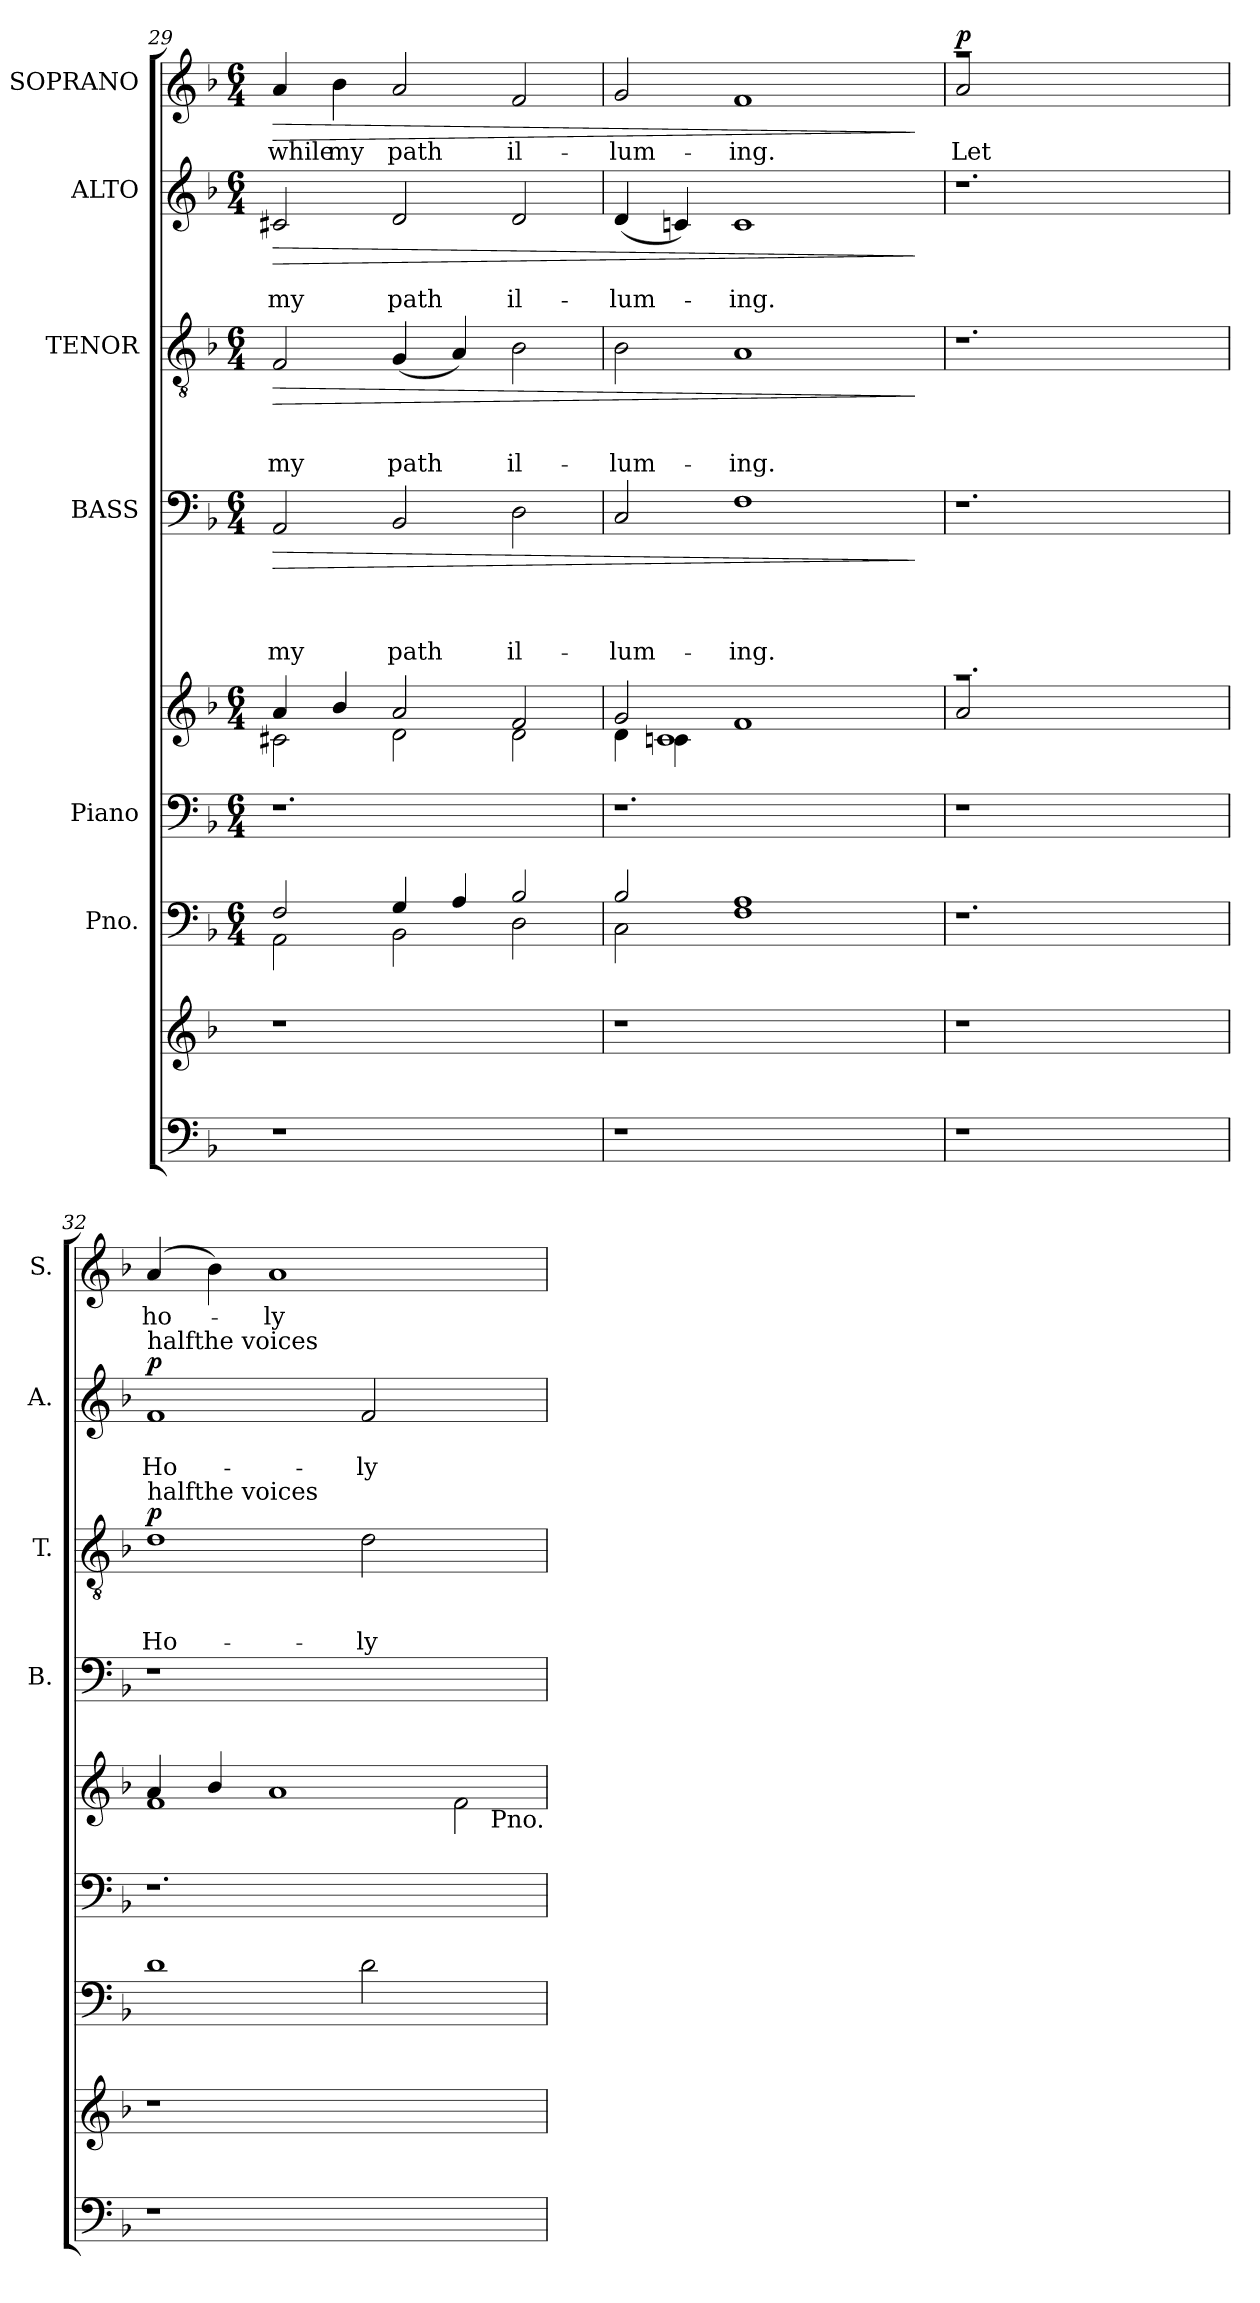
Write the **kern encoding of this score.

**kern	**kern	**kern	**kern	**kern	**kern	**text	**text	**text	**text	**dynam	**kern	**text	**text	**text	**dynam	**kern	**text	**text	**dynam	**kern	**text	**dynam
*part8	*part7	*part6	*part5	*part5	*part4	*part4	*part4	*part4	*part4	*part4	*part3	*part3	*part3	*part3	*part3	*part2	*part2	*part2	*part2	*part1	*part1	*part1
*staff9	*staff8	*staff7	*staff6	*staff5	*staff4	*staff4	*staff4	*staff4	*staff4	*staff4	*staff3	*staff3	*staff3	*staff3	*staff3	*staff2	*staff2	*staff2	*staff2	*staff1	*staff1	*staff1
*	*	*I"Pno.	*I"Piano	*	*I"BASS	*	*	*	*	*	*I"TENOR	*	*	*	*	*I"ALTO	*	*	*	*I"SOPRANO	*	*
*	*	*	*	*	*I'B.	*	*	*	*	*	*I'T.	*	*	*	*	*I'A.	*	*	*	*I'S.	*	*
*clefF4	*clefG2	*clefF4	*clefF4	*clefG2	*clefF4	*	*	*	*	*	*clefGv2	*	*	*	*	*clefG2	*	*	*	*clefG2	*	*
*k[b-]	*k[b-]	*k[b-]	*k[b-]	*k[b-]	*k[b-]	*	*	*	*	*	*k[b-]	*	*	*	*	*k[b-]	*	*	*	*k[b-]	*	*
*F:	*F:	*F:	*F:	*F:	*F:	*	*	*	*	*	*F:	*	*	*	*	*F:	*	*	*	*F:	*	*
*	*	*M6/4	*M6/4	*M6/4	*M6/4	*	*	*	*	*	*M6/4	*	*	*	*	*M6/4	*	*	*	*M6/4	*	*
=29	=29	=29	=29	=29	=29	=29	=29	=29	=29	=29	=29	=29	=29	=29	=29	=29	=29	=29	=29	=29	=29	=29
*	*	*^	*	*^	*	*	*	*	*	*	*	*	*	*	*	*	*	*	*	*	*	*
!	!	!	!	!	!	!	!	!	!	!	!LO:LY:b	!LO:HP:b	!	!	!	!LO:LY:b	!LO:HP:b	!	!	!LO:LY:b	!LO:HP:b	!	!LO:LY:b	!LO:HP:b
1r	1r	2F/	2AA\	1.r	4a/	2c#X\	2AA/	.	.	.	my	>	2F/	.	.	my	>	2c#X/	.	my	>	4a/	while	>
!	!	!	!	!	!	!	!	!	!	!	!	!	!	!	!	!	!	!	!	!	!	!	!LO:LY:b	!
.	.	.	.	.	4b-/	.	.	.	.	.	.	.	.	.	.	.	.	.	.	.	.	4b-\	my	.
!	!	!	!	!	!	!	!	!	!	!	!LO:LY:b	!	!	!	!	!LO:LY:b	!	!	!	!LO:LY:b	!	!	!LO:LY:b	!
.	.	4G/	2BB-\	.	2a/	2d\	2BB-/	.	.	.	path	.	(<4G/	.	.	path	.	2d/	.	path	.	2a/	path	.
.	.	4A/	.	.	.	.	.	.	.	.	.	.	4A/)	.	.	.	.	.	.	.	.	.	.	.
!	!	!	!	!	!	!	!	!	!	!	!LO:LY:b	!	!	!	!	!LO:LY:b	!	!	!	!LO:LY:b	!	!	!LO:LY:b	!
2ryy	2ryy	2B-/	2D\	.	2f/	2d\	2D\	.	.	.	il-	.	2B-\	.	.	il-	.	2d/	.	il-	.	2f/	il-	.
=30	=30	=30	=30	=30	=30	=30	=30	=30	=30	=30	=30	=30	=30	=30	=30	=30	=30	=30	=30	=30	=30	=30	=30	=30
*	*	*	*	*	*	*^	*	*	*	*	*	*	*	*	*	*	*	*	*	*	*	*	*	*
!	!	!	!	!	!	!	!	!	!	!	!	!LO:LY:b	!	!	!	!	!LO:LY:b	!	!	!	!LO:LY:b	!	!	!LO:LY:b	!
1r	1r	2B-/	2C\	1.r	2g/	4d\	4ryy	2C/	.	.	.	-lum-	.	2B-\	.	.	-lum-	.	(<4d/	.	-lum-	.	2g/	-lum-	.
.	.	.	.	.	.	4cn\	1c	.	.	.	.	.	.	.	.	.	.	.	4cn/)	.	.	.	.	.	.
!	!	!	!	!	!	!	!	!	!	!	!	!LO:LY:b	!	!	!	!	!LO:LY:b	!	!	!	!LO:LY:b	!	!	!LO:LY:b	!
.	.	1A	1F	.	1ryy	1f	.	1F	.	.	.	-ing.	.	1A	.	.	-ing.	.	1c	.	-ing.	.	1f	-ing.	.
2ryy	2ryy	.	.	.	.	.	.	.	.	.	.	.	.	.	.	.	.	.	.	.	.	.	.	.	.
.	.	.	.	.	.	.	4ryy	.	.	.	.	.	.	.	.	.	.	.	.	.	.	.	.	.	.
*	*	*v	*v	*	*v	*v	*v	*	*	*	*	*	*	*	*	*	*	*	*	*	*	*	*	*	*
.	.	.	.	.	.	.	.	.	.	]	.	.	.	.	]	.	.	.	]	.	.	]
=31	=31	=31	=31	=31	=31	=31	=31	=31	=31	=31	=31	=31	=31	=31	=31	=31	=31	=31	=31	=31	=31	=31
*	*	*	*	*^	*	*	*	*	*	*	*	*	*	*	*	*	*	*	*	*^	*	*
!	!	!	!	!	!	!	!	!	!	!	!	!	!	!	!	!	!	!	!	!	!	!	!LO:LY:b	!LO:DY:a
1r	1r	1.r	1r	1.raa	2a/	1.r	.	.	.	.	.	1.r	.	.	.	.	1.r	.	.	.	1raa	2a/	Let	p
.	.	.	.	.	1ryy	.	.	.	.	.	.	.	.	.	.	.	.	.	.	.	.	2ryy	.	.
2ryy	2ryy	.	2ryy	.	.	.	.	.	.	.	.	.	.	.	.	.	.	.	.	.	2ryy	2ryy	.	.
!!LO:PB:g=z
=32	=32	=32	=32	=32	=32	=32	=32	=32	=32	=32	=32	=32	=32	=32	=32	=32	=32	=32	=32	=32	=32	=32	=32	=32
!	!	!	!	!	!	!	!	!	!	!	!	!	!	!	!	!	!	!	!	!	!LO:TX:a:B:t=B	!	!	!
!	!	!	!	!	!	!	!	!	!	!	!	!	!	!	!	!	!LO:TX:a:t=halfthe voices	!	!	!	!	!	!	!
!	!	!	!	!	!	!	!	!	!	!	!	!LO:TX:a:t=halfthe voices	!	!	!	!	!	!	!	!	!	!	!	!
!	!	!	!	!	!	!LO:N:vis=1	!	!	!	!	!	!	!	!	!LO:LY:b	!LO:DY:a	!	!	!LO:LY:b	!LO:DY:a	!	!	!LO:LY:b	!
*	*	*	*	*	*	*	*	*	*	*	*	*	*	*	*	*	*	*	*	*	*v	*v	*	*
1r	1r	1d	1.r	4a/	1f	1.r	.	.	.	.	.	1d	.	.	Ho-	p	1f	.	Ho-	p	(4a/	ho-	.
.	.	.	.	4b-/	.	.	.	.	.	.	.	.	.	.	.	.	.	.	.	.	4b-\)	.	.
!	!	!	!	!	!	!	!	!	!	!	!	!	!	!	!	!	!	!	!	!	!	!LO:LY:b	!
.	.	.	.	1a	.	.	.	.	.	.	.	.	.	.	.	.	.	.	.	.	1a	-ly	.
!	!	!	!	!	!	!	!	!	!	!	!	!	!	!	!LO:LY:b	!	!	!	!LO:LY:b	!	!	!	!
1ryy	1ryy	2d\	.	.	1ryy	.	.	.	.	.	.	2d\	.	.	-ly	.	2f/	.	-ly	.	.	.	.
.	.	2ryy	2ryy	2f\	.	2ryy	.	.	.	.	.	2ryy	.	.	.	.	2ryy	.	.	.	2ryy	.	.
*	*	*	*	*v	*v	*	*	*	*	*	*	*	*	*	*	*	*	*	*	*	*	*	*
!	!	!	!	!LO:TX:b:t=Pno.	!	!	!	!	!	!	!	!	!	!	!	!	!	!	!	!	!	!
=	=	=	=	=	=	=	=	=	=	=	=	=	=	=	=	=	=	=	=	=	=	=
*-	*-	*-	*-	*-	*-	*-	*-	*-	*-	*-	*-	*-	*-	*-	*-	*-	*-	*-	*-	*-	*-	*-
